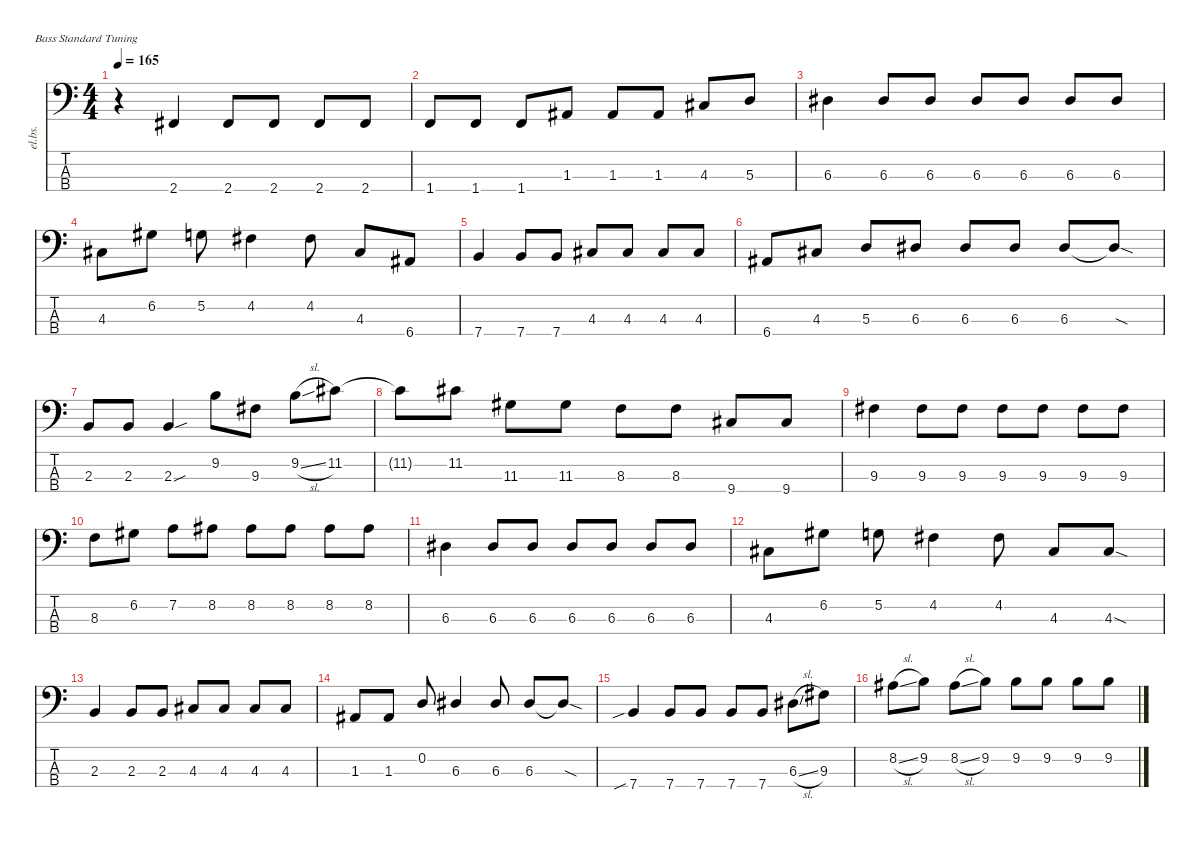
\defaultSystemsLayout 4
\hideDynamics
\bracketExtendMode nobrackets
\track ("Electric Bass" "el.bs.") {instrument electricbassfinger}
\staff {score tabs}
\tuning (G2 D2 A1 E1)
\ts (4 4)
\tempo 165
\clef f4
\ks c
r.4{dy mf beam Down} 2.4{acc #}.4{beam Up} 2.4{acc #}.8{beam Up} 2.4{acc #}.8{beam Up} 2.4{acc #}.8{beam Up} 2.4{acc #}.8{beam Up} |
1.4.8{beam Up} 1.4.8{beam Up} 1.4.8{beam Up} 1.3{acc #}.8{beam Up} 1.3{acc #}.8{beam Up} 1.3{acc #}.8{beam Up} 4.3{acc #}.8{beam Up} 5.3.8{beam Up} |
6.3{acc #}.4{beam Down} 6.3{acc #}.8{beam Up} 6.3{acc #}.8{beam Up} 6.3{acc #}.8{beam Up} 6.3{acc #}.8{beam Up} 6.3{acc #}.8{beam Up} 6.3{acc #}.8{beam Up} |
4.3{acc #}.8{beam Down} 6.2{acc #}.8{beam Down} 5.2.8{beam Down} 4.2{acc #}.4{beam Down} 4.2{acc #}.8{beam Down} 4.3{acc #}.8{beam Up} 6.4{acc #}.8{beam Up} |
7.4.4{beam Up} 7.4.8{beam Up} 7.4.8{beam Up} 4.3{acc #}.8{beam Up} 4.3{acc #}.8{beam Up} 4.3{acc #}.8{beam Up} 4.3{acc #}.8{beam Up} |
6.4{acc #}.8{beam Up} 4.3{acc #}.8{beam Up} 5.3.8{beam Up} 6.3{acc #}.8{beam Up} 6.3{acc #}.8{beam Up} 6.3{acc #}.8{beam Up} 6.3{acc #}.8{beam Up} 6.3{sod t acc #}.8{beam Up} |
2.3.8{beam Up} 2.3.8{beam Up} 2.3{sou}.4{beam Up} 9.2.8{beam Down} 9.3{acc #}.8{beam Down} 9.2{sl}.8{beam Down} 11.2{acc #}.8{beam Down} |
11.2{t acc #}.8{beam Down} 11.2{acc #}.8{beam Down} 11.3{acc #}.8{beam Down} 11.3{acc #}.8{beam Down} 8.3.8{beam Down} 8.3.8{beam Down} 9.4{acc #}.8{beam Up} 9.4{acc #}.8{beam Up} |
9.3{acc #}.4{beam Down} 9.3{acc #}.8{beam Down} 9.3{acc #}.8{beam Down} 9.3{acc #}.8{beam Down} 9.3{acc #}.8{beam Down} 9.3{acc #}.8{beam Down} 9.3{acc #}.8{beam Down} |
8.3.8{beam Down} 6.2{acc #}.8{beam Down} 7.2.8{beam Down} 8.2{acc #}.8{beam Down} 8.2{acc #}.8{beam Down} 8.2{acc #}.8{beam Down} 8.2{acc #}.8{beam Down} 8.2{acc #}.8{beam Down} |
6.3{acc #}.4{beam Down} 6.3{acc #}.8{beam Up} 6.3{acc #}.8{beam Up} 6.3{acc #}.8{beam Up} 6.3{acc #}.8{beam Up} 6.3{acc #}.8{beam Up} 6.3{acc #}.8{beam Up} |
4.3{acc #}.8{beam Down} 6.2{acc #}.8{beam Down} 5.2.8{beam Down} 4.2{acc #}.4{beam Down} 4.2{acc #}.8{beam Down} 4.3{acc #}.8{beam Up} 4.3{sod acc #}.8{beam Up} |
2.3.4{beam Up} 2.3.8{beam Up} 2.3.8{beam Up} 4.3{acc #}.8{beam Up} 4.3{acc #}.8{beam Up} 4.3{acc #}.8{beam Up} 4.3{acc #}.8{beam Up} |
1.3{acc #}.8{beam Up} 1.3{acc #}.8{beam Up} 0.2.8{beam Up} 6.3{acc #}.4{beam Up} 6.3{acc #}.8{beam Up} 6.3{acc #}.8{beam Up} 6.3{sod t acc #}.8{beam Up} |
7.4{sib}.4{beam Up} 7.4.8{beam Up} 7.4.8{beam Up} 7.4.8{beam Up} 7.4.8{beam Up} 6.3{sl acc #}.8{beam Down} 9.3{acc #}.8{beam Down} |
8.2{sl acc #}.8{beam Down} 9.2.8{beam Down} 8.2{sl acc #}.8{beam Down} 9.2.8{beam Down} 9.2.8{beam Down} 9.2.8{beam Down} 9.2.8{beam Down} 9.2.8{beam Down}
